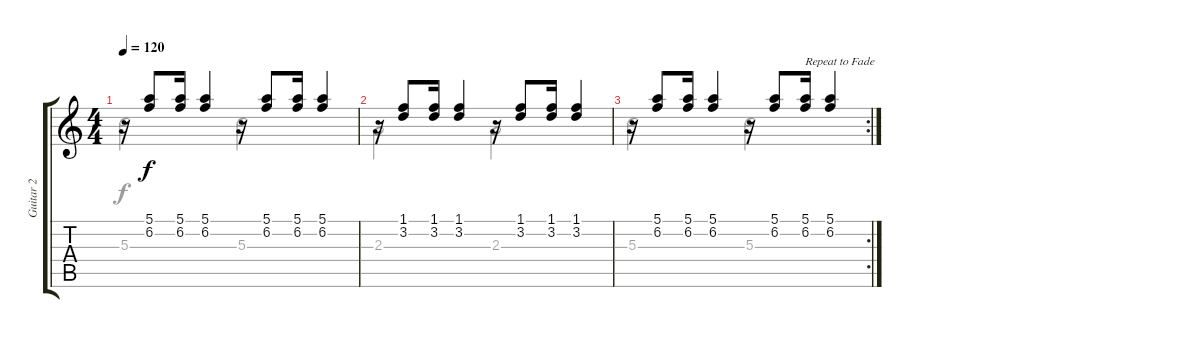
\track ("Guitar 2" "Guitar 2") {instrument acousticguitarsteel}
\staff {score tabs}
\tuning (E4 B3 G3 D3 A2 E2) {hide}
\voice
\ts (4 4)
\tempo 120
\clef g2
\ks c
r.16{dy f} (5.1 6.2).8 (5.1 6.2).16 (5.1 6.2).4 r.16 (5.1 6.2).8 (5.1 6.2).16 (5.1 6.2).4 |
r.16 (1.1 3.2).8 (1.1 3.2).16 (1.1 3.2).4 r.16 (1.1 3.2).8 (1.1 3.2).16 (1.1 3.2).4 |
\rc 2
r.16 (5.1 6.2).8 (5.1 6.2).16 (5.1 6.2).4 r.16 (5.1 6.2).8 (5.1 6.2).16{txt "Repeat to Fade"} (5.1 6.2).4 |
|
|
|
|
|
\voice
\clef g2
\ottava regular
\simile none
\ks c
5.3.2{dy f} 5.3.2 |
2.3.2 2.3.2 |
5.3.2 5.3.2 |
|
|
|
|
|
